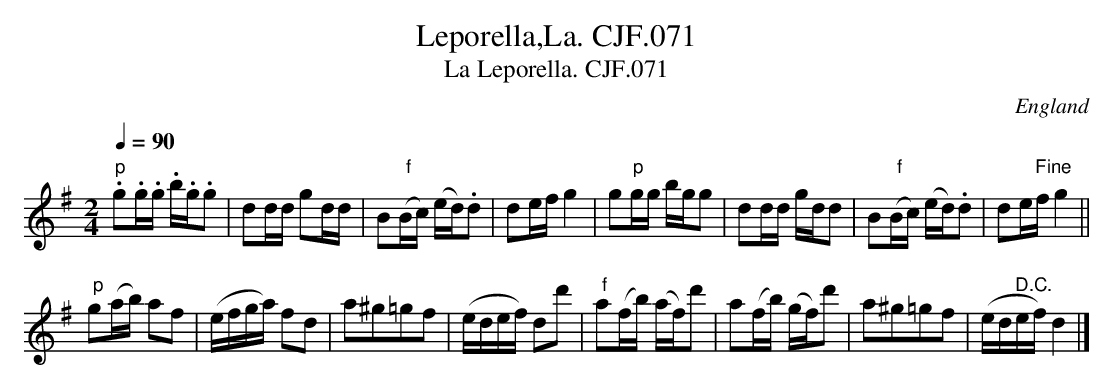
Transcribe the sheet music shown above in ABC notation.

X:1
T:Leporella,La. CJF.071
T:La Leporella. CJF.071
O:England
M:2/4
L:1/16
Q:1/4=90
K:G major
"p".g2.g.g .b.g.g2|d2dd g2dd|B2" f"(Bc) (ed).d2|d2efg4|\
g2"p"gg bgg2|d2dd gdd2|B2" f"(Bc) (ed).d2|d2e" Fine"fg4||!
" p"g2(ab) a2f2|(efga) f2d2|a2^g2=g2f2|(edef) d2d'2|\
" f"a2(fb) (af)d'2|a2(fb) (gf)d'2|a2^g2=g2f2|(ed" D.C."ef)d4|]
